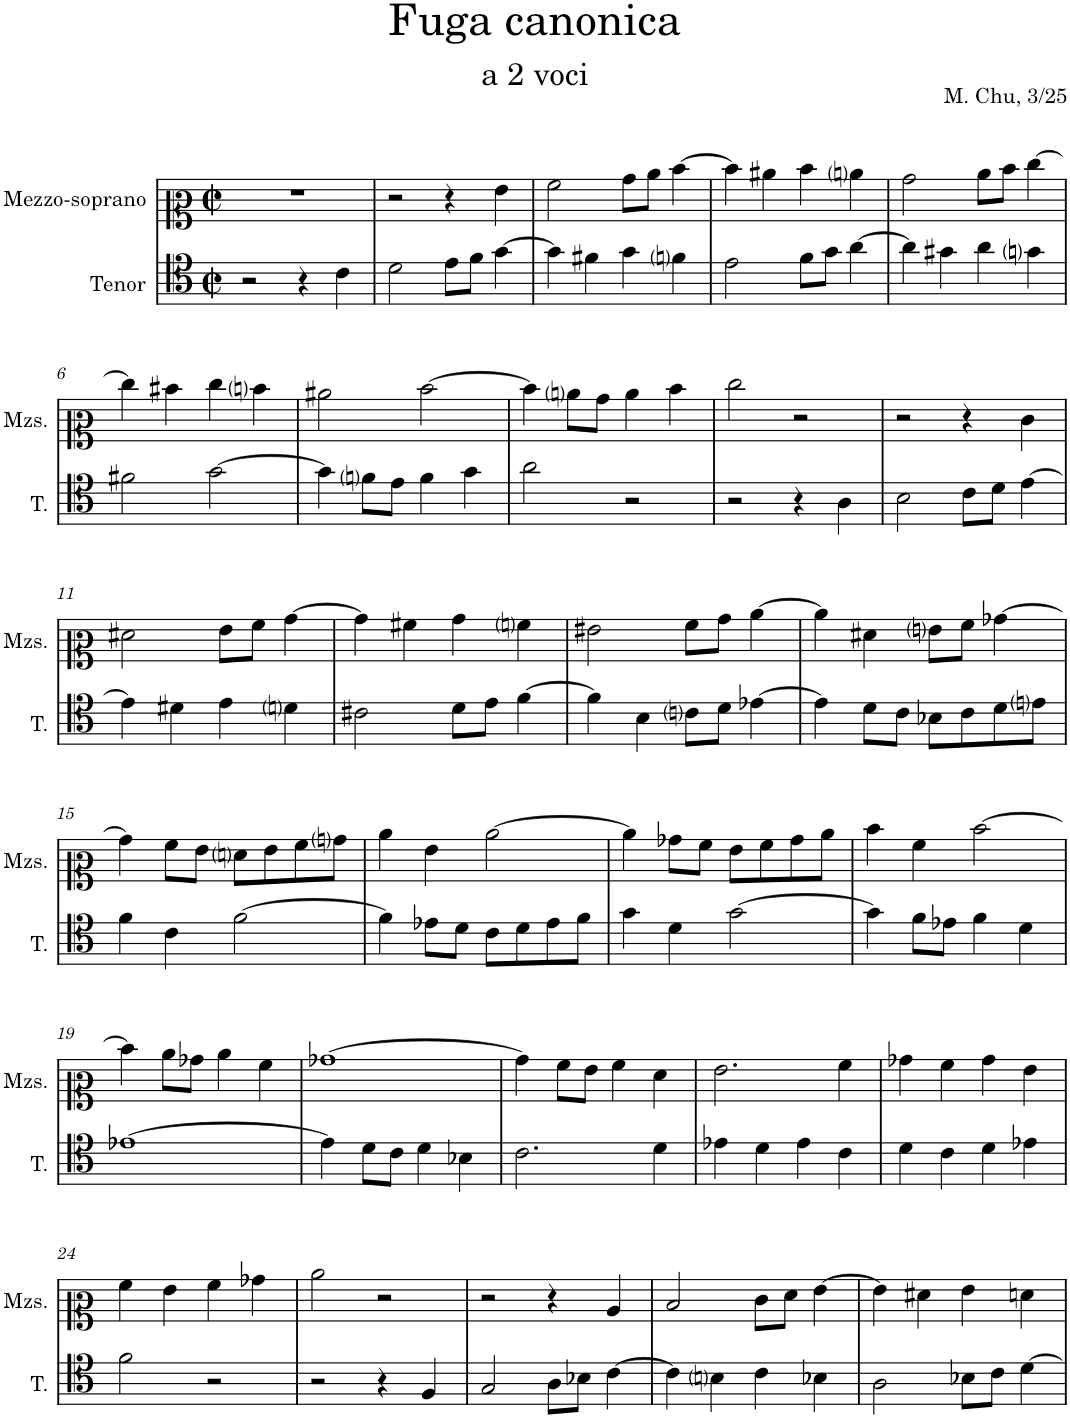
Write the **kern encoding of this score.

**kern	**kern
*part2	*part1
*staff2	*staff1
*I"Tenor	*I"Mezzo-soprano
*I'T.	*I'Mzs.
*clefC4	*clefC2
*k[]	*k[]
*M2/2	*M2/2
*met(c|)	*met(c|)
=1	=1
2r	1r
4r	.
4c\	.
=2	=2
2d\	2r
8e\L	4r
8f\J	.
[4g\	4g\
=3	=3
4g\]	2a\
4f#X\	.
4g\	8b\L
.	8cc\J
4fni\	[4dd\
=4	=4
2e\	4dd\]
.	4cc#X\
8f\L	4dd\
8g\J	.
[4a\	4ccni\
=5	=5
4a\]	2b\
4g#X\	.
4a\	8cc\L
.	8dd\J
4gni\	[4ee\
!!LO:LB:g=z
=6	=6
2f#X\	4ee\]
.	4dd#X\
[2g\	4ee\
.	4ddni\
=7	=7
4g\]	2cc#X\
8fni\L	.
8e\J	.
4f\	[2dd\
4g\	.
=8	=8
2a\	4dd\]
.	8ccni\L
.	8b\J
2r	4cc\
.	4dd\
=9	=9
2r	2ee\
4r	2r
4A\	.
=10	=10
2B\	2r
8c\L	4r
8d\J	.
[4e\	4e\
!!LO:LB:g=z
=11	=11
4e\]	2f#X\
4d#X\	.
4e\	8g\L
.	8a\J
4dni\	[4b\
=12	=12
2c#X\	4b\]
.	4a#X\
8d\L	4b\
8e\J	.
[4f\	4ani\
=13	=13
4f\]	2g#X\
4B\	.
8cni\L	8a\L
8d\J	8b\J
[4e-X\	[4cc\
=14	=14
4e-\]	4cc\]
8d\L	4f#X\
8c\J	.
8B-X\L	8gni\L
8c\	8a\J
8d\	[4b-X\
8eni\J	.
!!LO:LB:g=z
=15	=15
4f\	4b-\]
4c\	8a\L
.	8g\J
[2f\	8fni\L
.	8g\
.	8a\
.	8bni\J
=16	=16
4f\]	4cc\
8e-X\L	4g\
8d\J	.
8c\L	[2cc\
8d\	.
8e-\	.
8f\J	.
=17	=17
4g\	4cc\]
4d\	8b-X\L
.	8a\J
[2g\	8g\L
.	8a\
.	8b-\
.	8cc\J
=18	=18
4g\]	4dd\
8f\L	4a\
8e-X\J	.
4f\	[2dd\
4d\	.
!!LO:LB:g=z
=19	=19
[1e-X	4dd\]
.	8cc\L
.	8b-X\J
.	4cc\
.	4a\
=20	=20
4e-\]	[1b-X
8d\L	.
8c\J	.
4d\	.
4B-X\	.
=21	=21
2.c\	4b-\]
.	8a\L
.	8g\J
.	4a\
4d\	4f\
=22	=22
4e-X\	2.g\
4d\	.
4e-\	.
4c\	4a\
=23	=23
4d\	4b-X\
4c\	4a\
4d\	4b-\
4e-X\	4g\
!!LO:LB:g=z
=24	=24
2f\	4a\
.	4g\
2r	4a\
.	4b-X\
=25	=25
2r	2cc\
4r	2r
4F/	.
=26	=26
2G/	2r
8A\L	4r
8B-X\J	.
[4c\	4c/
=27	=27
4c\]	2d/
4Bni\	.
4c\	8e\L
.	8f\J
4B-X\	[4g\
=28	=28
2A\	4g\]
.	4f#X\
8B-X\L	4g\
8c\J	.
[4d\	4fn\
=	=
*-	*-
